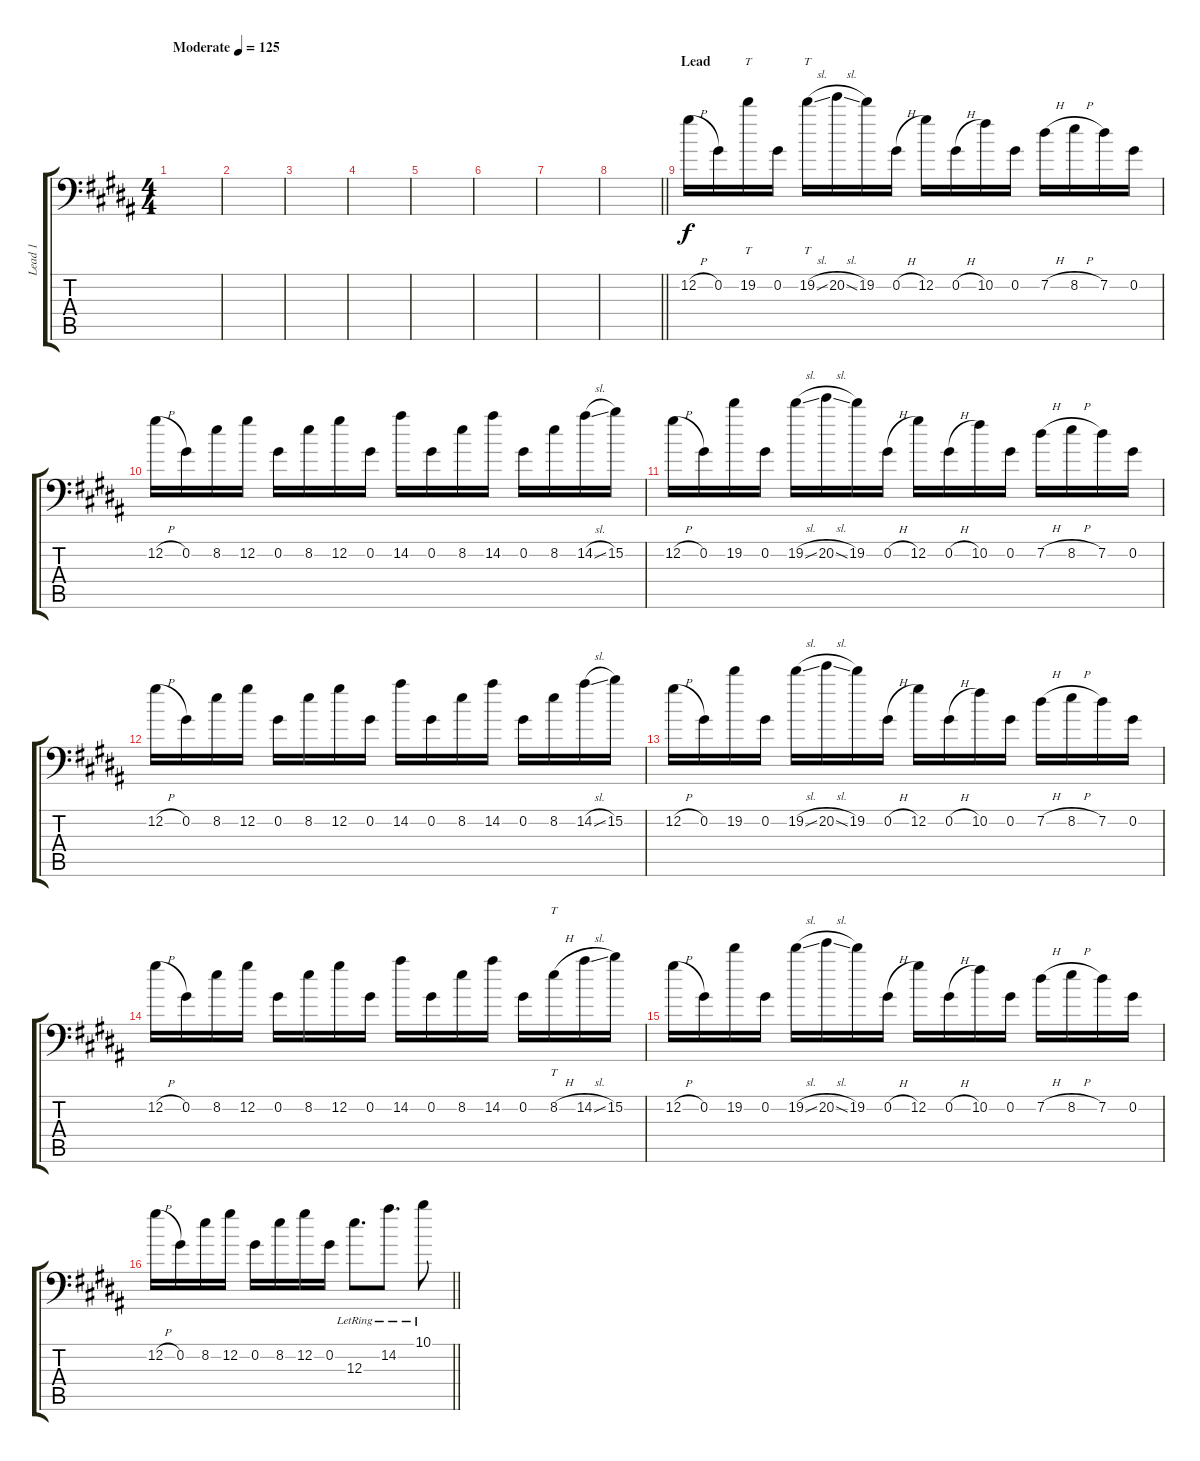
\track ("Lead 1" "Lead 1") {instrument distortionguitar}
\staff {score tabs}
\tuning (Db4 Ab3 E3 B2 Gb2 Ab1) {hide}
\ts (4 4)
\tempo (125 "Moderate")
\clef f4
\ks b
|
|
|
|
|
|
|
\barLineRight lightlight
|
\section ("" "Lead")
12.2{h}.16{volume 12 balance 8} 0.2.16 19.2.16{tt} 0.2.16 19.2{sl}.16{tt} 20.2{sl}.16 19.2.16 0.2{h}.16 12.2.16 0.2{h}.16 10.2.16 0.2.16 7.2{h}.16 8.2{h}.16 7.2.16 0.2.16 |
12.2{h}.16 0.2.16 8.2.16 12.2.16 0.2.16 8.2.16 12.2.16 0.2.16 14.2.16 0.2.16 8.2.16 14.2.16 0.2.16 8.2.16 14.2{sl}.16 15.2.16 |
12.2{h}.16 0.2.16 19.2.16 0.2.16 19.2{sl}.16 20.2{sl}.16 19.2.16 0.2{h}.16 12.2.16 0.2{h}.16 10.2.16 0.2.16 7.2{h}.16 8.2{h}.16 7.2.16 0.2.16 |
12.2{h}.16 0.2.16 8.2.16 12.2.16 0.2.16 8.2.16 12.2.16 0.2.16 14.2.16 0.2.16 8.2.16 14.2.16 0.2.16 8.2.16 14.2{sl}.16 15.2.16 |
12.2{h}.16 0.2.16 19.2.16 0.2.16 19.2{sl}.16 20.2{sl}.16 19.2.16 0.2{h}.16 12.2.16 0.2{h}.16 10.2.16 0.2.16 7.2{h}.16 8.2{h}.16 7.2.16 0.2.16 |
12.2{h}.16 0.2.16 8.2.16 12.2.16 0.2.16 8.2.16 12.2.16 0.2.16 14.2.16 0.2.16 8.2.16 14.2.16 0.2.16 8.2{h}.16{tt} 14.2{sl}.16 15.2.16 |
12.2{h}.16 0.2.16 19.2.16 0.2.16 19.2{sl}.16 20.2{sl}.16 19.2.16 0.2{h}.16 12.2.16 0.2{h}.16 10.2.16 0.2.16 7.2{h}.16 8.2{h}.16 7.2.16 0.2.16 |
\barLineRight lightlight
12.2{h}.16 0.2.16 8.2.16 12.2.16 0.2.16 8.2.16 12.2.16 0.2.16 12.3{lr}.8{d} 14.2{lr}.8{d} 10.1{lr}.8
